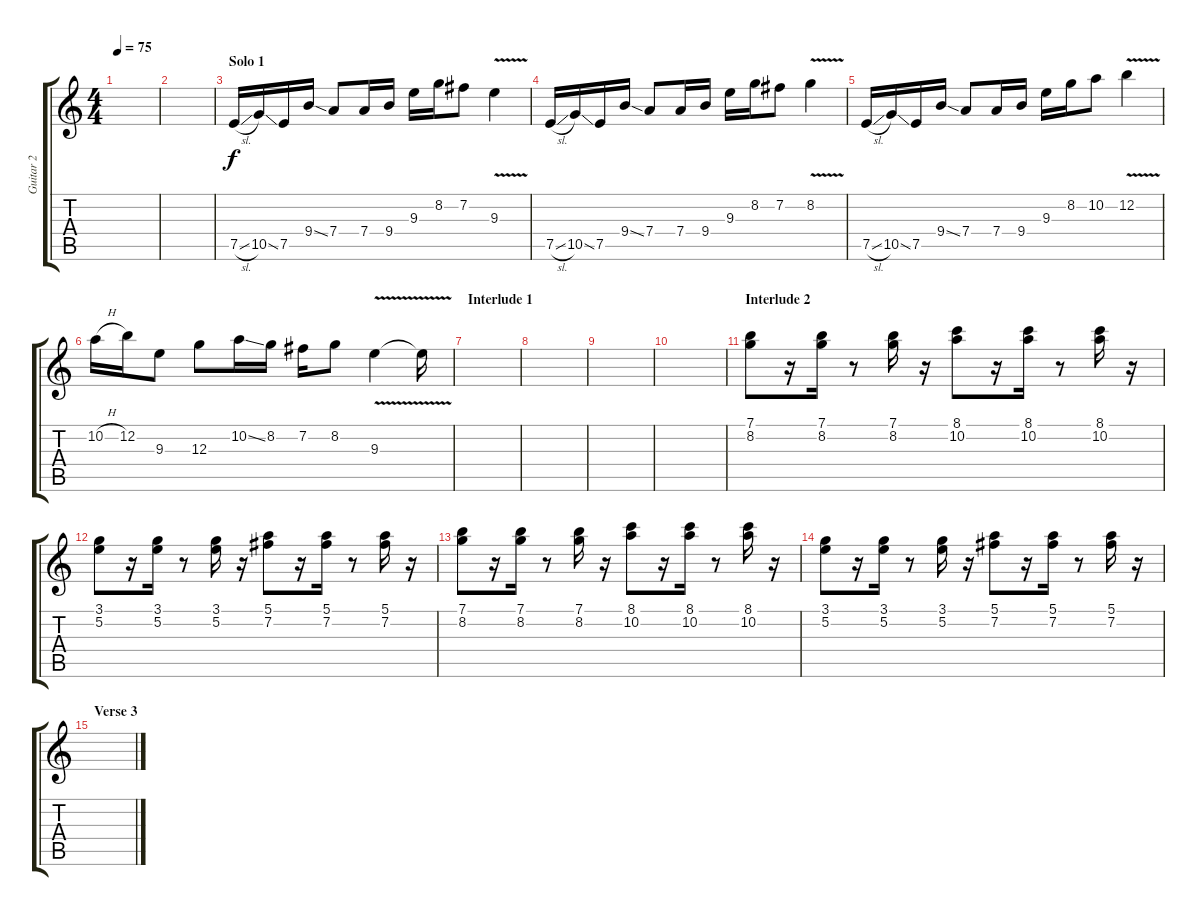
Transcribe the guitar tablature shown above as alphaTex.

\track ("Guitar 2" "Guitar 2") {instrument electricguitarclean}
\staff {score tabs}
\tuning (E4 B3 G3 D3 A2 E2) {hide}
\ts (4 4)
\tempo 75
\clef g2
\ks c
|
|
\section ("" "Solo 1")
7.5{sl}.16{volume 14 balance 0} 10.5{ss}.16 7.5.16 9.4{ss}.16 7.4.8 7.4.16 9.4.16 9.3.16 8.2.16 7.2.8 9.3{v}.4 |
7.5{sl}.16 10.5{ss}.16 7.5.16 9.4{ss}.16 7.4.8 7.4.16 9.4.16 9.3.16 8.2.16 7.2.8 8.2{v}.4 |
7.5{sl}.16 10.5{ss}.16 7.5.16 9.4{ss}.16 7.4.8 7.4.16 9.4.16 9.3.16 8.2.16 10.2.8 12.2{v}.4 |
10.2{h}.16 12.2.16 9.3.8 12.3.8 10.2{ss}.16 8.2.16 7.2.16 8.2.8 9.3{v}.4 9.3{t}.16{volume 8} |
\section ("" "Interlude 1")
|
|
|
|
\section ("" "Interlude 2")
(7.1 8.2).8{volume 13 balance 8} r.16 (7.1 8.2).16 r.8 (7.1 8.2).16 r.16 (8.1 10.2).8 r.16 (8.1 10.2).16 r.8 (8.1 10.2).16 r.16 |
(3.1 5.2).8 r.16 (3.1 5.2).16 r.8 (3.1 5.2).16 r.16 (5.1 7.2).8 r.16 (5.1 7.2).16 r.8 (5.1 7.2).16 r.16 |
(7.1 8.2).8 r.16 (7.1 8.2).16 r.8 (7.1 8.2).16 r.16 (8.1 10.2).8 r.16 (8.1 10.2).16 r.8 (8.1 10.2).16 r.16 |
(3.1 5.2).8 r.16 (3.1 5.2).16 r.8 (3.1 5.2).16 r.16 (5.1 7.2).8 r.16 (5.1 7.2).16 r.8 (5.1 7.2).16 r.16 |
\section ("" "Verse 3")
